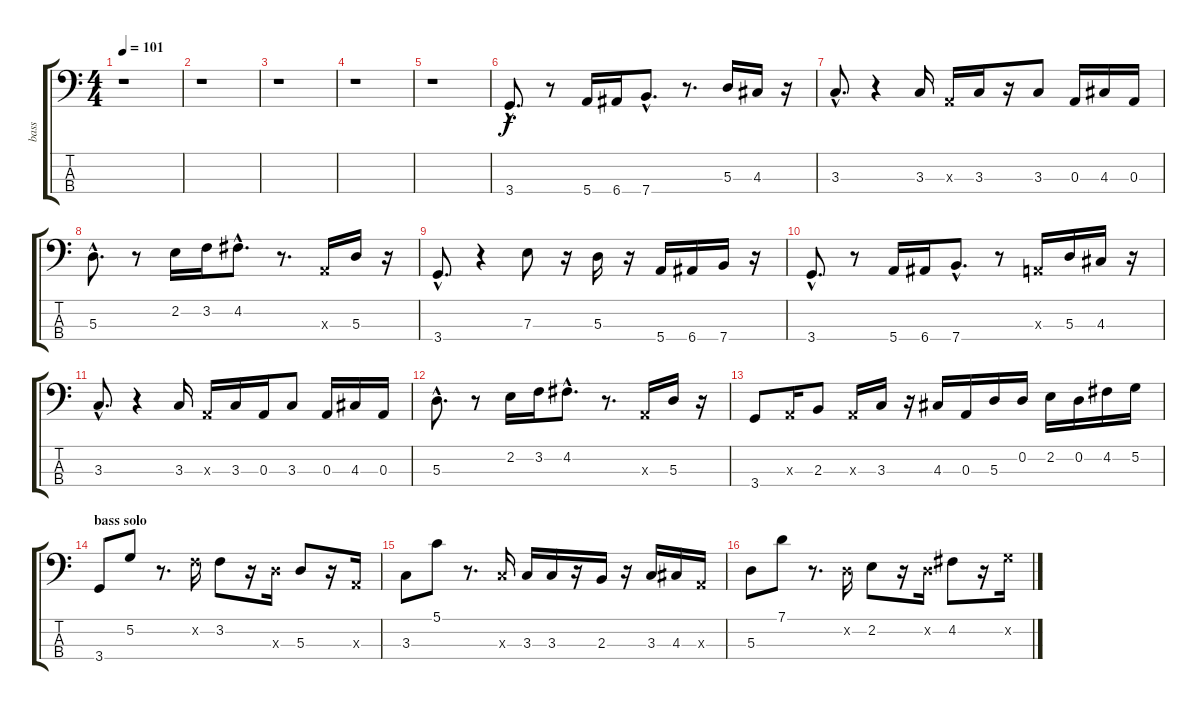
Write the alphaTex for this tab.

\track ("bass" "bass") {instrument electricbassfinger}
\staff {score tabs}
\tuning (G2 D2 A1 E1) {hide}
\ts (4 4)
\tempo 101
\clef f4
\ks c
r.1{dy f} |
r.1 |
r.1 |
r.1 |
r.1 |
3.4{hac}.8{d} r.8 5.4.16 6.4.16 7.4{hac}.8{d} r.8{d} 5.3.16 4.3.16 r.16 |
3.3{hac}.8{d} r.4 3.3.16 0.3{x}.16 3.3.16 r.16 3.3.8 0.3.16 4.3.16 0.3.16 |
5.3{hac}.8{d} r.8 2.2.16 3.2.16 4.2{hac}.8{d} r.8{d} 0.3{x}.16 5.3.16 r.16 |
3.4{hac}.8{d} r.4 7.3.8 r.16 5.3.16 r.16 5.4.16 6.4.16 7.4.16 r.16 |
3.4{hac}.8{d} r.8 5.4.16 6.4.16 7.4{hac}.8{d} r.8 0.3{x}.16 5.3.16 4.3.16 r.16 |
3.3{hac}.8{d} r.4 3.3.16 0.3{x}.16 3.3.16 0.3.16 3.3.8 0.3.16 4.3.16 0.3.16 |
5.3{hac}.8{d} r.8 2.2.16 3.2.16 4.2{hac}.8{d} r.8{d} 0.3{x}.16 5.3.16 r.16 |
3.4.8 0.3{x}.16 2.3.8 0.3{x}.16 3.3.16 r.16 4.3.16 0.3.16 5.3.16 0.2.16 2.2.16 0.2.16 4.2.16 5.2.16 |
\section ("" "bass solo")
3.4.8 5.2.8 r.8{d} 3.2{x}.16 3.2.8 r.16 5.3{x}.16 5.3.8 r.16 0.3{x}.16 |
3.3.8 5.1.8 r.8{d} 3.3{x}.16 3.3.16 3.3.16 r.16 2.3.16 r.16 3.3.16 4.3.16 0.3{x}.16 |
5.3.8 7.1.8 r.8{d} 0.2{x}.16 2.2.8 r.16 0.2{x}.16 4.2.8 r.16 5.2{x}.16
